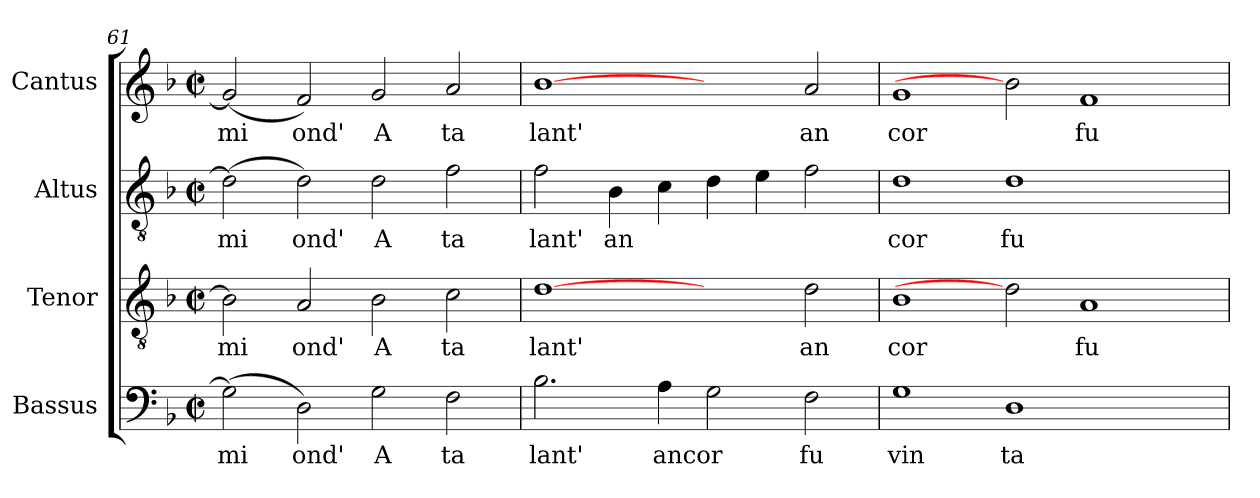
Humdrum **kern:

**kern	**text	**kern	**text	**kern	**text	**kern	**text
*part4	*part4	*part3	*part3	*part2	*part2	*part1	*part1
*staff4	*staff4	*staff3	*staff3	*staff2	*staff2	*staff1	*staff1
*I"Bassus	*	*I"Tenor	*	*I"Altus	*	*I"Cantus	*
*clefF4	*	*clefGv2	*	*clefGv2	*	*clefG2	*
*k[b-]	*	*k[b-]	*	*k[b-]	*	*k[b-]	*
*F:	*	*F:	*	*F:	*	*F:	*
*M2/2	*	*M2/2	*	*M2/2	*	*M2/2	*
*met(c|)	*	*met(c|)	*	*met(c|)	*	*met(c|)	*
=61	=61	=61	=61	=61	=61	=61	=61
!	!LO:LY:b	!	!LO:LY:b	!	!LO:LY:b	!	!LO:LY:b
(<2G\]	mi	2B-\]	mi	(<2d\]	mi	(<2g/]	mi
!	!LO:LY:b	!	!LO:LY:b	!	!LO:LY:b	!	!LO:LY:b
2D\)	ond'	2A/	ond'	2d\)	ond'	2f/)	ond'
!	!LO:LY:b:cj	!	!LO:LY:b:cj	!	!LO:LY:b:cj	!	!LO:LY:b:cj
2G\	A	2B-\	A	2d\	A	2g/	A
!	!LO:LY:b:cj	!	!LO:LY:b:cj	!	!LO:LY:b:cj	!	!LO:LY:b:cj
2F\	ta	2c\	ta	2f\	ta	2a/	ta
=62	=62	=62	=62	=62	=62	=62	=62
!	!LO:LY:b:cj	!	!LO:LY:b:cj	!	!LO:LY:b:cj	!	!LO:LY:b:cj
2.B-\	lant'	[1d	lant'	2f\	lant'	[1b-	lant'
!	!	!	!	!	!LO:LY:b	!	!
.	.	.	.	4B-\	an	.	.
!	!LO:LY:b	!	!	!	!	!	!
4A\	ancor	.	.	4c\	.	.	.
2G\	.	2ryy	.	4d\	.	2ryy	.
.	.	.	.	4e\	.	.	.
!	!LO:LY:b:cj	!	!LO:LY:b:cj	!	!	!	!LO:LY:b:cj
2F\	fu	2d\	an	2f\	.	2a/	an
=63	=63	=63	=63	=63	=63	=63	=63
!	!LO:LY:b:cj	!	!LO:LY:b:cj	!	!LO:LY:b:cj	!	!LO:LY:b:cj
1G	vin	1B-	cor	1d	cor	1g	cor
!	!LO:LY:b:cj	!	!	!	!LO:LY:b:cj	!	!
1D	ta	2d]	.	1d	fu	2b-]	.
!	!	!	!LO:LY:b:cj	!	!	!	!LO:LY:b:cj
.	.	1A	fu	.	.	1f	fu
2ryy	.	.	.	2ryy	.	.	.
=	=	=	=	=	=	=	=
*-	*-	*-	*-	*-	*-	*-	*-
